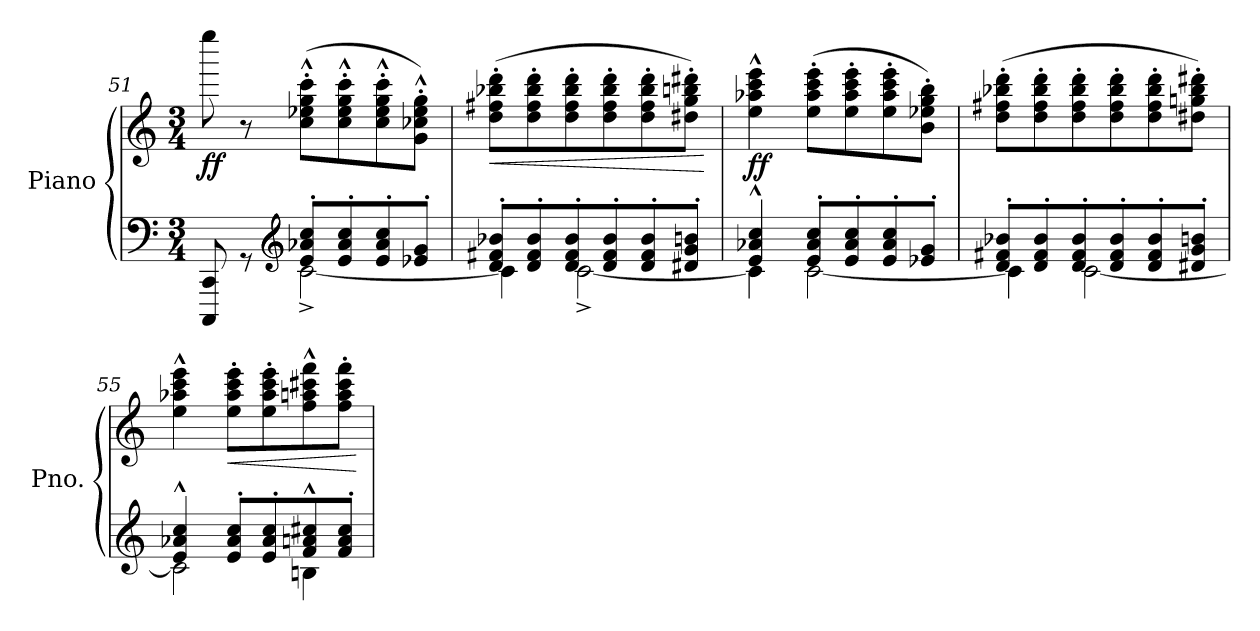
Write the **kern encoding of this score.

**kern	**kern	**dynam
*part1	*part1	*part1
*staff2	*staff1	*staff1/2
*I"Piano	*	*
*I'Pno.	*	*
!!LO:LB:g=z
*clefF4	*clefG2	*
*k[]	*k[]	*
*M3/4	*M3/4	*
=51	=51	=51
*^	*	*
!	!	!	!LO:DY:b
8CCC/ 8CC/	4ryy	8eeee\	ff
8rGG	.	8r	.
*clefG2	*	*	*
8e/' 8a-X/' 8cc/'L	[2c^\	(>8cc\'^^ 8ee-X\'^^ 8gg\'^^ 8ccc\'^^L	.
8e/' 8a-/' 8cc/'	.	8cc\'^^ 8ee-\'^^ 8gg\'^^ 8ccc\'^^	.
8e/' 8a-/' 8cc/'	.	8cc\'^^ 8ee-\'^^ 8gg\'^^ 8ccc\'^^	.
8e-X/' 8g/'J	.	8g\'^^ 8cc-X\'^^ 8ee-\'^^ 8gg\'^^J)	.
!!LO:PB:g=z
=52	=52	=52	=52
!	!	!	!LO:HP:b
8d/' 8f#X/' 8b-X/'L	4c\]	(>8dd\' 8ff#X\' 8bb-X\' 8ddd\'L	<
8d/' 8f#/' 8b-/'	.	8dd\' 8ff#\' 8bb-\' 8ddd\'	.
8d/' 8f#/' 8b-/'	[2c^\	8dd\' 8ff#\' 8bb-\' 8ddd\'	.
8d/' 8f#/' 8b-/'	.	8dd\' 8ff#\' 8bb-\' 8ddd\'	.
8d/' 8f#/' 8b-/'	.	8dd\' 8ff#\' 8bb-\' 8ddd\'	.
8d#X/' 8g/' 8bn/'J	.	8dd#X\' 8gg\' 8bbn\' 8ddd#X\'J)	.
*v	*v	*	*
.	.	[
=53	=53	=53
*^	*	*
!	!	!	!LO:DY:b
4e/^^ 4a-X/^^ 4cc/^^	4c\]	4ee\^^ 4aa-X\^^ 4ccc\^^ 4eee\^^	ff
8e/' 8a-/' 8cc/'L	[2c\	(>8ee\' 8aa-\' 8ccc\' 8eee\'L	.
8e/' 8a-/' 8cc/'	.	8ee\' 8aa-\' 8ccc\' 8eee\'	.
8e/' 8a-/' 8cc/'	.	8ee\' 8aa-\' 8ccc\' 8eee\'	.
8e-X/' 8g/'J	.	8b\' 8ee-X\' 8gg\' 8bb\'J)	.
=54	=54	=54	=54
8d/' 8f#X/' 8b-X/'L	4c\]	(>8dd\' 8ff#X\' 8bb-X\' 8ddd\'L	.
8d/' 8f#/' 8b-/'	.	8dd\' 8ff#\' 8bb-\' 8ddd\'	.
8d/' 8f#/' 8b-/'	[2c\	8dd\' 8ff#\' 8bb-\' 8ddd\'	.
8d/' 8f#/' 8b-/'	.	8dd\' 8ff#\' 8bb-\' 8ddd\'	.
8d/' 8f#/' 8b-/'	.	8dd\' 8ff#\' 8bb-\' 8ddd\'	.
8d#X/' 8g/' 8bn/'J	.	8dd#X\' 8ggn\' 8bb-\' 8ddd#X\'J)	.
=55	=55	=55	=55
4e/^^ 4a-X/^^ 4cc/^^	2c\]	4ee\^^ 4aa-X\^^ 4ccc\^^ 4eee\^^	.
!	!	!	!LO:HP:b
8e/' 8a-/' 8cc/'L	.	8ee\' 8aa-\' 8ccc\' 8eee\'L	<
8e/' 8a-/' 8cc/'	.	8ee\' 8aa-\' 8ccc\' 8eee\'	.
8f/^^ 8an/^^ 8cc#X/^^	4Bn\	8ff\^^ 8aan\^^ 8ccc#X\^^ 8fff\^^	.
8f/' 8a/' 8cc#/'J	.	8ff\' 8aa\' 8ccc#\' 8fff\'J	.
*v	*v	*	*
.	.	[
=	=	=
*-	*-	*-
